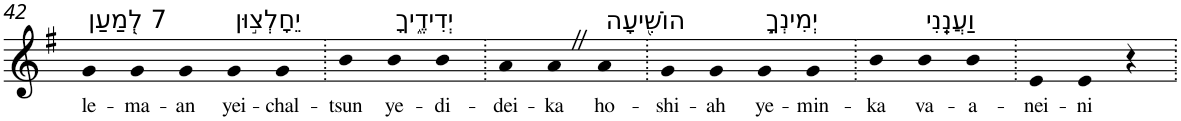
**kern	**text
*part1	*part1
*staff1	*staff1
*I"Piano	*
*I'Pno	*
!!LO:PB:g=z
*clefG2	*
*k[f#]	*
*G:	*
=42	=42
!LO:TX:a:t=7 לְ֭מַעַן	!
!	!LO:LY:b
4g	le-
!	!LO:LY:b
4g	-ma-
!	!LO:LY:b
4g	-an
!LO:TX:a:t=יֵחָלְצ֣וּן	!
!	!LO:LY:b
4g	yei-
!	!LO:LY:b
4g	-chal-
=43.	=43.
!	!LO:LY:b
4b	-tsun
!LO:TX:a:t=יְדִידֶ֑יךָ	!
!	!LO:LY:b
4b	ye-
!	!LO:LY:b
4b	-di-
=44.	=44.
!	!LO:LY:b
4a	-dei-
!	!LO:LY:b
4aZ	-ka
!LO:TX:a:t=הוֹשִׁ֖יעָה	!
!	!LO:LY:b
4a	ho-
=45.	=45.
!	!LO:LY:b
4g	-shi-
!	!LO:LY:b
4g	-ah
!LO:TX:a:t=יְמִינְךָ֣	!
!	!LO:LY:b
4g	ye-
!	!LO:LY:b
4g	-min-
=46.	=46.
!	!LO:LY:b
4b	-ka
!LO:TX:a:t=וַעֲנֵֽנִי	!
!	!LO:LY:b
4b	va-
!	!LO:LY:b
4b	-a-
=47.	=47.
!	!LO:LY:b
4e	-nei-
!	!LO:LY:b
4e	-ni
4r	.
=.	=.
*-	*-
